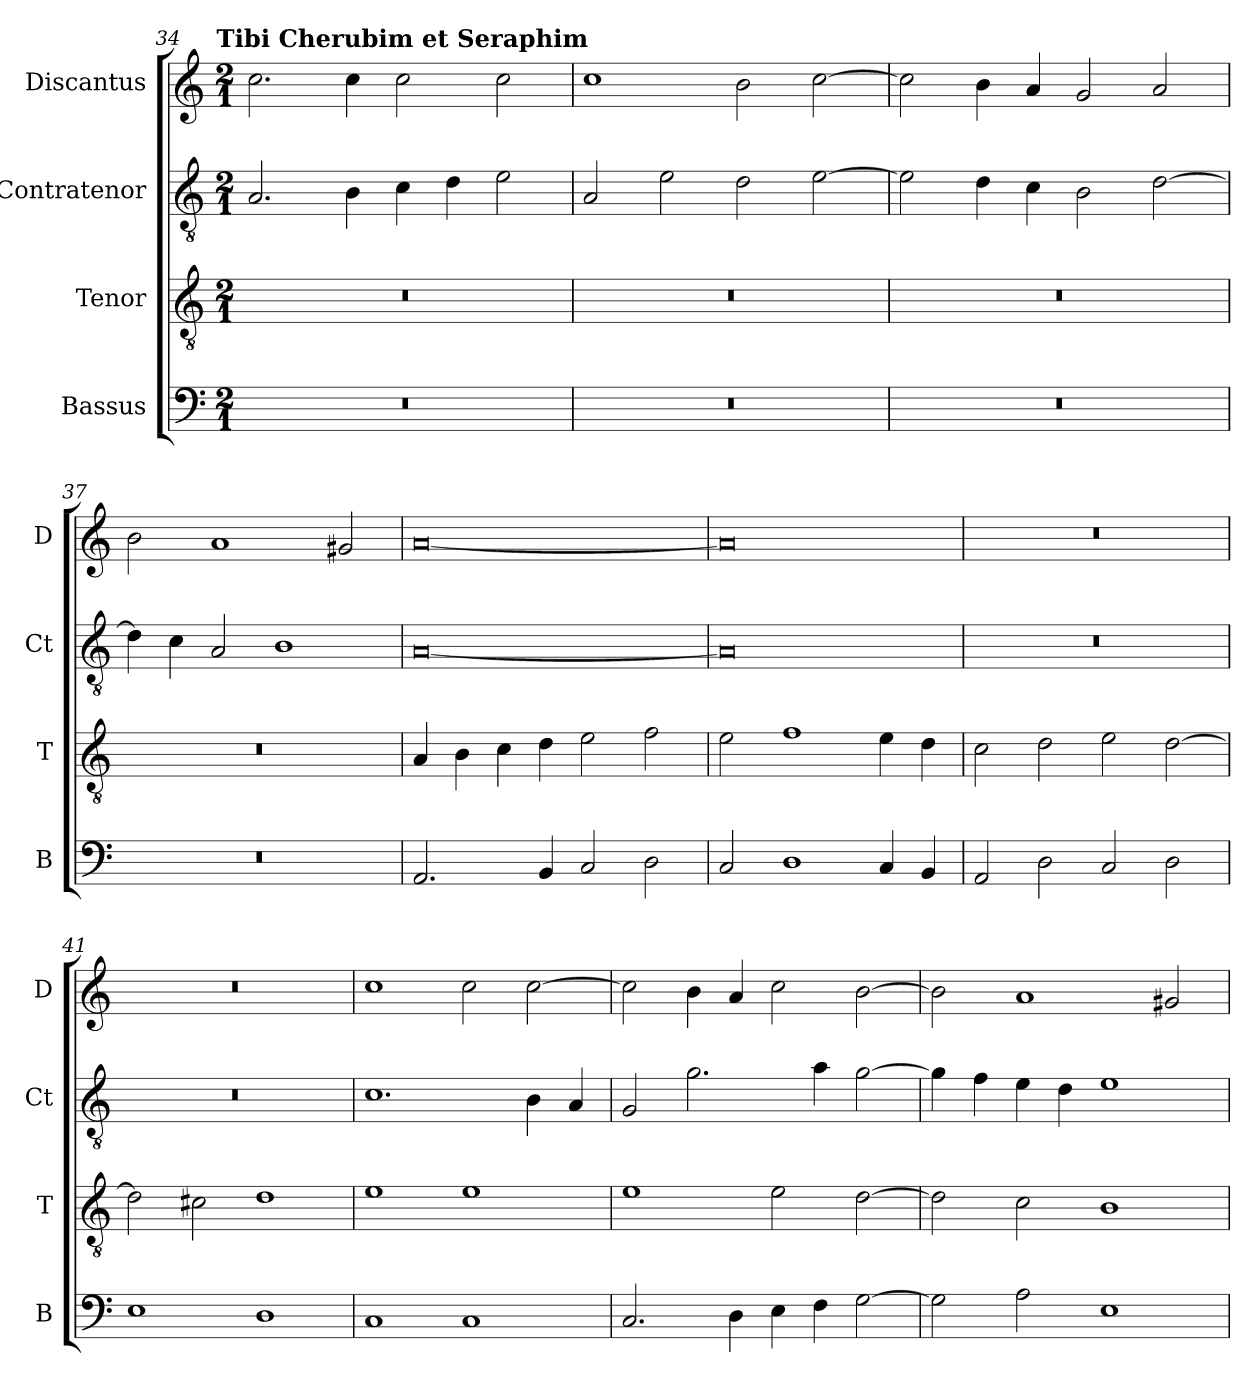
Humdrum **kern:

**kern	**kern	**kern	**kern
*part4	*part3	*part2	*part1
*staff4	*staff3	*staff2	*staff1
*I"Bassus	*I"Tenor	*I"Contratenor	*I"Discantus
*I'B	*I'T	*I'Ct	*I'D
!!LO:LB:g=z
*clefF4	*clefGv2	*clefGv2	*clefG2
*k[]	*k[]	*k[]	*k[]
!!LO:TX:omd:t=Tibi Cherubim et Seraphim
*M2/1	*M2/1	*M2/1	*M2/1
=34	=34	=34	=34
0r	0r	2.A/	2.cc\
.	.	4B\	4cc\
.	.	4c\	2cc\
.	.	4d\	.
.	.	2e\	2cc\
=35	=35	=35	=35
0r	0r	2A/	1cc
.	.	2e\	.
.	.	2d\	2b\
.	.	[2e\	[2cc\
=36	=36	=36	=36
0r	0r	2e\]	2cc\]
.	.	4d\	4b\
.	.	4c\	4a/
.	.	2B\	2g/
.	.	[2d\	2a/
=37	=37	=37	=37
0r	0r	4d\]	2b\
.	.	4c\	.
.	.	2A/	1a
.	.	1B	.
.	.	.	2g#X/
=38	=38	=38	=38
2.AA/	4A/	[0A	[0a
.	4B\	.	.
.	4c\	.	.
4BB/	4d\	.	.
2C/	2e\	.	.
2D\	2f\	.	.
=39	=39	=39	=39
2C/	2e\	0A]	0a]
1D	1f	.	.
4C/	4e\	.	.
4BB/	4d\	.	.
=40	=40	=40	=40
2AA/	2c\	0r	0r
2D\	2d\	.	.
2C/	2e\	.	.
2D\	[2d\	.	.
=41	=41	=41	=41
1E	2d\]	0r	0r
.	2c#X\	.	.
1D	1d	.	.
=42	=42	=42	=42
1C	1e	1.c	1cc
1C	1e	.	2cc\
.	.	4B\	[2cc\
.	.	4A/	.
=43	=43	=43	=43
2.C/	1e	2G/	2cc\]
.	.	2.g\	4b\
4D\	.	.	4a/
4E\	2e\	.	2cc\
4F\	.	4a\	.
[2G\	[2d\	[2g\	[2b\
=44	=44	=44	=44
2G\]	2d\]	4g\]	2b\]
.	.	4f\	.
2A\	2c\	4e\	1a
.	.	4d\	.
1E	1B	1e	.
.	.	.	2g#X/
=	=	=	=
*-	*-	*-	*-
